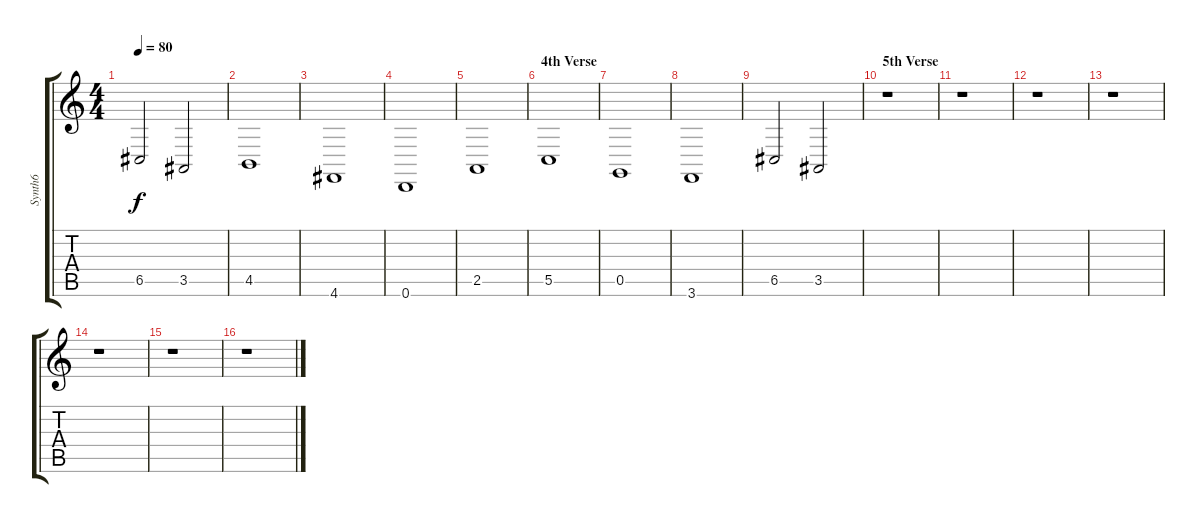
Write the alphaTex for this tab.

\track ("Synth6" "Synth6") {instrument electricgrandpiano}
\staff {score tabs}
\tuning (D4 A3 F3 C3 G2 D2) {hide}
\ts (4 4)
\tempo 80
\clef g2
\ks c
6.5.2{dy f} 3.5.2 |
4.5.1 |
4.6.1 |
0.6.1 |
2.5.1 |
\section ("" "4th Verse")
5.5.1 |
0.5.1 |
3.6.1 |
6.5.2 3.5.2 |
\section ("" "5th Verse")
r.1 |
r.1 |
r.1 |
r.1 |
r.1 |
r.1 |
r.1
